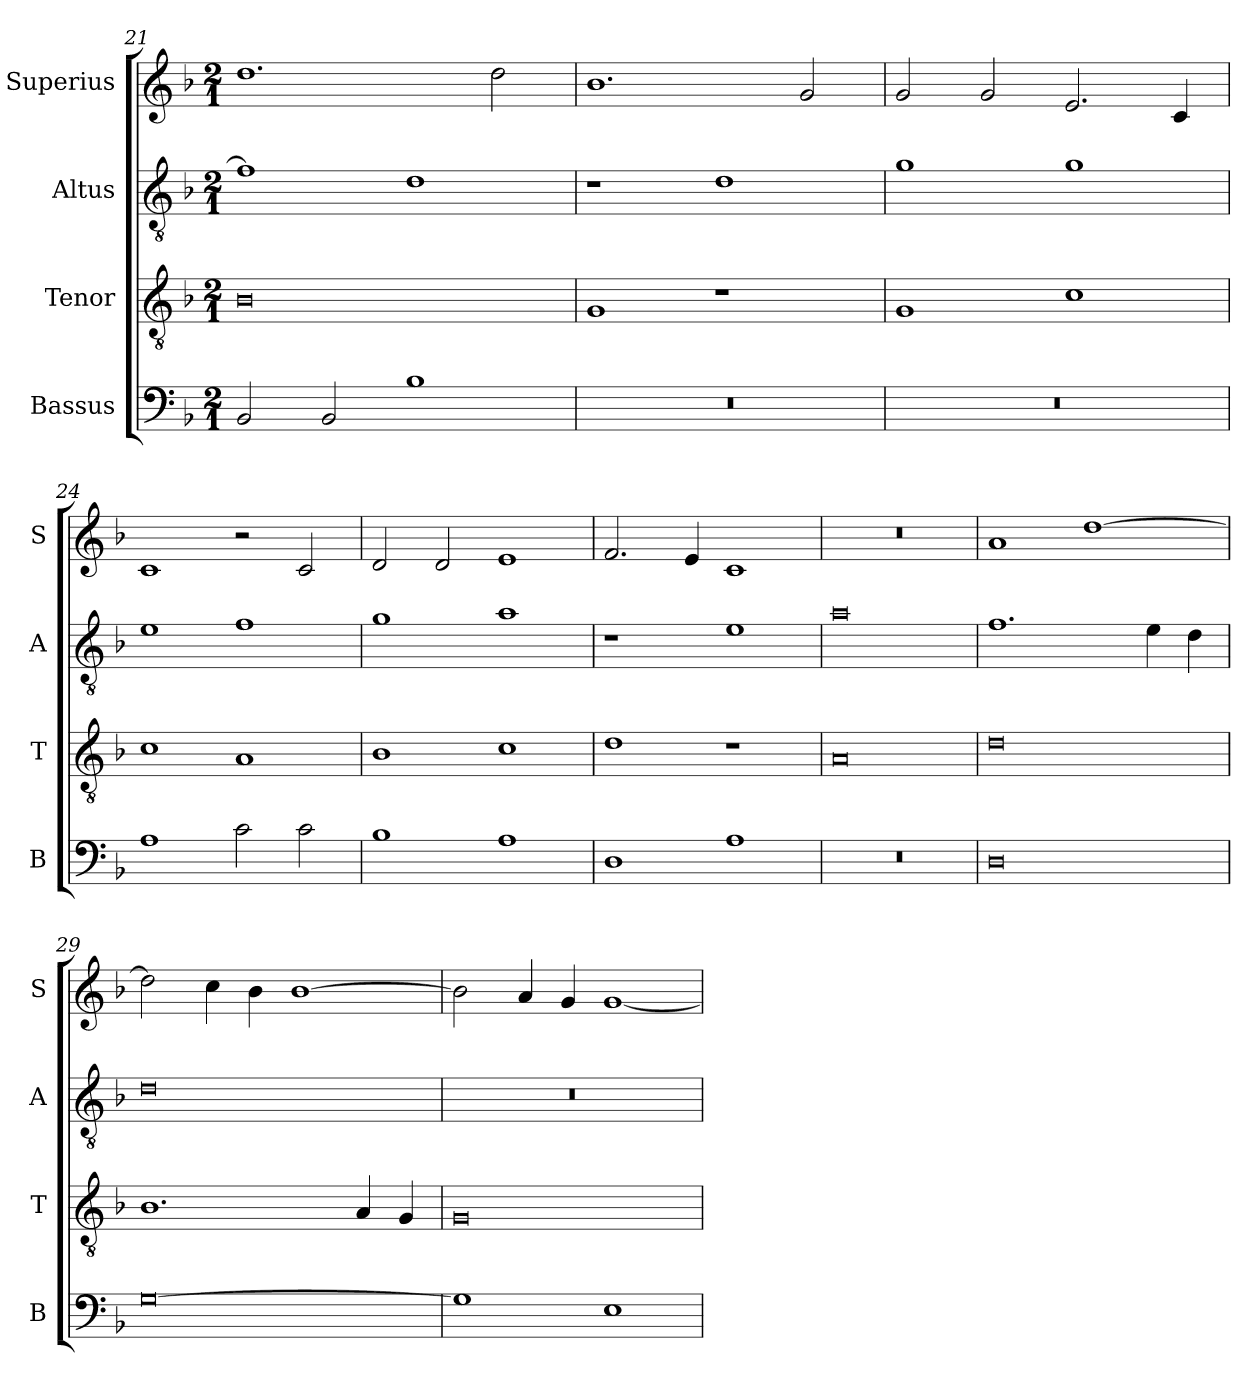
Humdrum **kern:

**kern	**kern	**kern	**kern
*part4	*part3	*part2	*part1
*staff4	*staff3	*staff2	*staff1
*I"Bassus	*I"Tenor	*I"Altus	*I"Superius
*I'B	*I'T	*I'A	*I'S
*clefF4	*clefGv2	*clefGv2	*clefG2
*k[b-]	*k[b-]	*k[b-]	*k[b-]
*M2/1	*M2/1	*M2/1	*M2/1
=21	=21	=21	=21
2BB-/	0B-	1f]	1.dd
2BB-/	.	.	.
1B-	.	1d	.
.	.	.	2dd\
=22	=22	=22	=22
0r	1G	1r	1.b-
.	1r	1d	.
.	.	.	2g/
=23	=23	=23	=23
0r	1G	1g	2g/
.	.	.	2g/
.	1c	1g	2.e/
.	.	.	4c/
=24	=24	=24	=24
1A	1c	1e	1c
2c\	1A	1f	2r
2c\	.	.	2c/
=25	=25	=25	=25
1B-	1B-	1g	2d/
.	.	.	2d/
1A	1c	1a	1e
=26	=26	=26	=26
1D	1d	1r	2.f/
.	.	.	4e/
1A	1r	1e	1c
=27	=27	=27	=27
0r	0A	0a	0r
=28	=28	=28	=28
0D	0d	1.f	1a
.	.	.	[1dd
.	.	4e\	.
.	.	4d\	.
=29	=29	=29	=29
[0G	1.B-	0d	2dd\]
.	.	.	4cc\
.	.	.	4b-\
.	.	.	[1b-
.	4A/	.	.
.	4G/	.	.
=30	=30	=30	=30
1G]	0G	0r	2b-\]
.	.	.	4a/
.	.	.	4g/
1E	.	.	[1g
=	=	=	=
*-	*-	*-	*-
